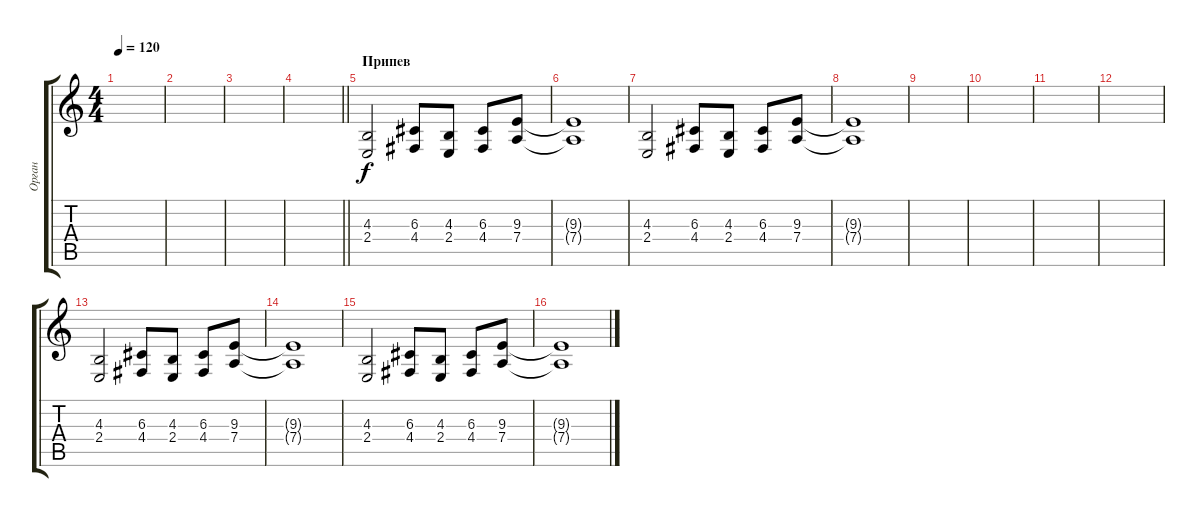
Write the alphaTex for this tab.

\track ("Орган" "Орган") {instrument reedorgan}
\staff {score tabs}
\tuning (E4 B3 G3 D3 A2 E2) {hide}
\ts (4 4)
\tempo 120
\clef g2
\ks c
|
|
|
\barLineRight lightlight
|
\section ("" "Припев")
(4.3 2.4).2 (6.3 4.4).8 (4.3 2.4).8 (6.3 4.4).8 (9.3 7.4).8 |
(9.3{t} 7.4{t}).1 |
(4.3 2.4).2 (6.3 4.4).8 (4.3 2.4).8 (6.3 4.4).8 (9.3 7.4).8 |
(9.3{t} 7.4{t}).1 |
|
|
|
|
(4.3 2.4).2 (6.3 4.4).8 (4.3 2.4).8 (6.3 4.4).8 (9.3 7.4).8 |
(9.3{t} 7.4{t}).1 |
(4.3 2.4).2 (6.3 4.4).8 (4.3 2.4).8 (6.3 4.4).8 (9.3 7.4).8 |
(9.3{t} 7.4{t}).1
